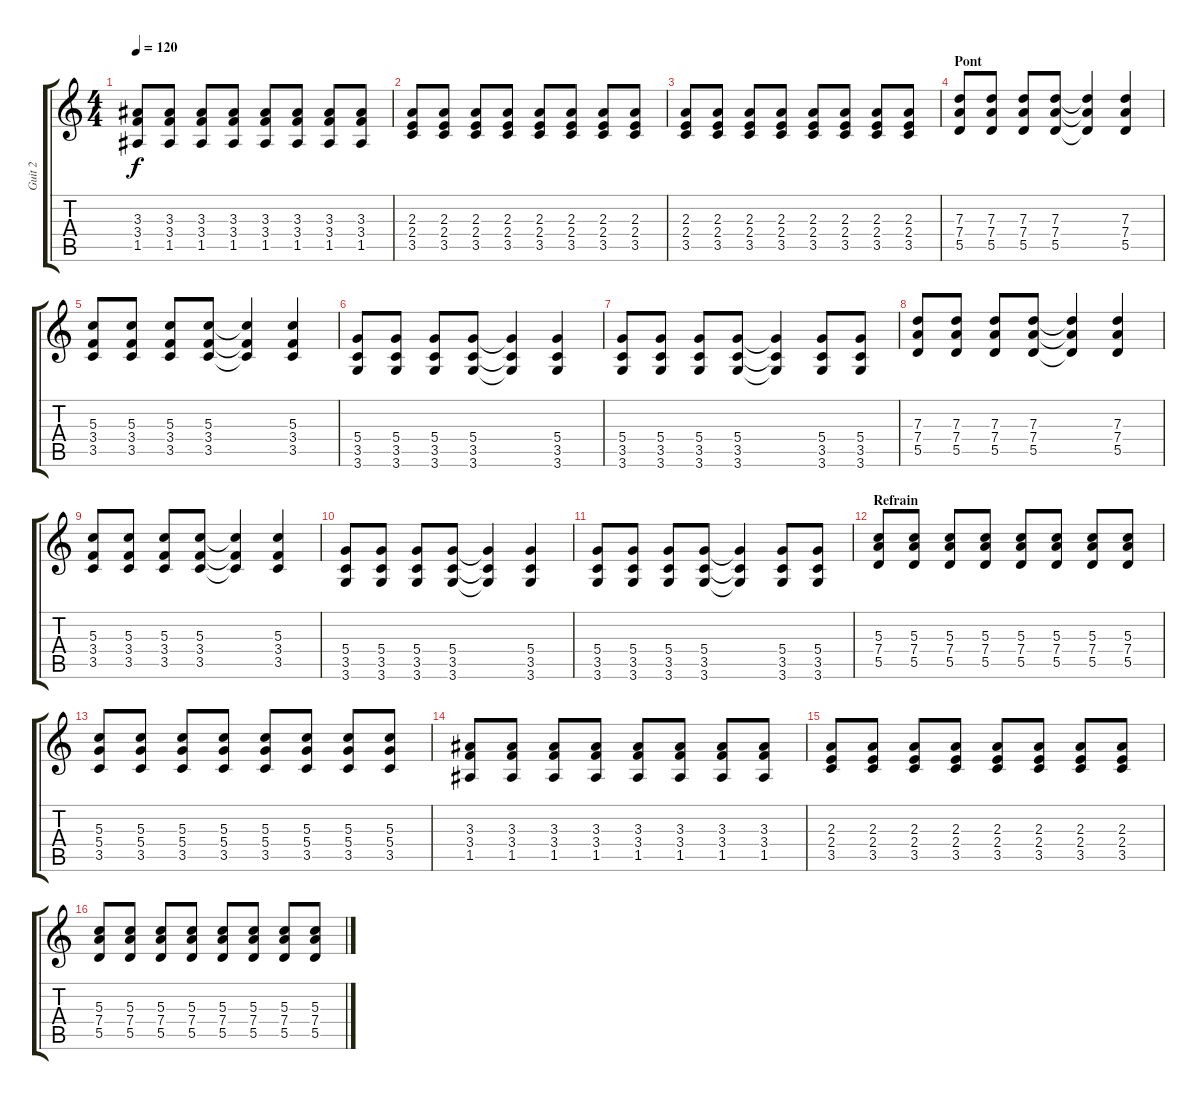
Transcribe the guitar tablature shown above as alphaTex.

\track ("Guit 2" "Guit 2") {instrument electricguitarmuted}
\staff {score tabs}
\tuning (E4 B3 G3 D3 A2 E2) {hide}
\ts (4 4)
\tempo 120
\clef g2
\ks c
(3.3 3.4 1.5).8{dy f} (3.3 3.4 1.5).8 (3.3 3.4 1.5).8 (3.3 3.4 1.5).8 (3.3 3.4 1.5).8 (3.3 3.4 1.5).8 (3.3 3.4 1.5).8 (3.3 3.4 1.5).8 |
(2.3 2.4 3.5).8 (2.3 2.4 3.5).8 (2.3 2.4 3.5).8 (2.3 2.4 3.5).8 (2.3 2.4 3.5).8 (2.3 2.4 3.5).8 (2.3 2.4 3.5).8 (2.3 2.4 3.5).8 |
(2.3 2.4 3.5).8 (2.3 2.4 3.5).8 (2.3 2.4 3.5).8 (2.3 2.4 3.5).8 (2.3 2.4 3.5).8 (2.3 2.4 3.5).8 (2.3 2.4 3.5).8 (2.3 2.4 3.5).8 |
\section ("" "Pont")
(7.3 7.4 5.5).8 (7.3 7.4 5.5).8 (7.3 7.4 5.5).8 (7.3 7.4 5.5).8 (7.3{t} 7.4{t} 5.5{t}).4 (7.3 7.4 5.5).4 |
(5.3 3.4 3.5).8 (5.3 3.4 3.5).8 (5.3 3.4 3.5).8 (5.3 3.4 3.5).8 (5.3{t} 3.4{t} 3.5{t}).4 (5.3 3.4 3.5).4 |
(5.4 3.5 3.6).8 (5.4 3.5 3.6).8 (5.4 3.5 3.6).8 (5.4 3.5 3.6).8 (5.4{t} 3.5{t} 3.6{t}).4 (5.4 3.5 3.6).4 |
(5.4 3.5 3.6).8 (5.4 3.5 3.6).8 (5.4 3.5 3.6).8 (5.4 3.5 3.6).8 (5.4{t} 3.5{t} 3.6{t}).4 (5.4 3.5 3.6).8 (5.4 3.5 3.6).8 |
(7.3 7.4 5.5).8 (7.3 7.4 5.5).8 (7.3 7.4 5.5).8 (7.3 7.4 5.5).8 (7.3{t} 7.4{t} 5.5{t}).4 (7.3 7.4 5.5).4 |
(5.3 3.4 3.5).8 (5.3 3.4 3.5).8 (5.3 3.4 3.5).8 (5.3 3.4 3.5).8 (5.3{t} 3.4{t} 3.5{t}).4 (5.3 3.4 3.5).4 |
(5.4 3.5 3.6).8 (5.4 3.5 3.6).8 (5.4 3.5 3.6).8 (5.4 3.5 3.6).8 (5.4{t} 3.5{t} 3.6{t}).4 (5.4 3.5 3.6).4 |
(5.4 3.5 3.6).8 (5.4 3.5 3.6).8 (5.4 3.5 3.6).8 (5.4 3.5 3.6).8 (5.4{t} 3.5{t} 3.6{t}).4 (5.4 3.5 3.6).8 (5.4 3.5 3.6).8 |
\section ("" "Refrain")
(5.3 7.4 5.5).8 (5.3 7.4 5.5).8 (5.3 7.4 5.5).8 (5.3 7.4 5.5).8 (5.3 7.4 5.5).8 (5.3 7.4 5.5).8 (5.3 7.4 5.5).8 (5.3 7.4 5.5).8 |
(5.3 5.4 3.5).8 (5.3 5.4 3.5).8 (5.3 5.4 3.5).8 (5.3 5.4 3.5).8 (5.3 5.4 3.5).8 (5.3 5.4 3.5).8 (5.3 5.4 3.5).8 (5.3 5.4 3.5).8 |
(3.3 3.4 1.5).8 (3.3 3.4 1.5).8 (3.3 3.4 1.5).8 (3.3 3.4 1.5).8 (3.3 3.4 1.5).8 (3.3 3.4 1.5).8 (3.3 3.4 1.5).8 (3.3 3.4 1.5).8 |
(2.3 2.4 3.5).8 (2.3 2.4 3.5).8 (2.3 2.4 3.5).8 (2.3 2.4 3.5).8 (2.3 2.4 3.5).8 (2.3 2.4 3.5).8 (2.3 2.4 3.5).8 (2.3 2.4 3.5).8 |
(5.3 7.4 5.5).8 (5.3 7.4 5.5).8 (5.3 7.4 5.5).8 (5.3 7.4 5.5).8 (5.3 7.4 5.5).8 (5.3 7.4 5.5).8 (5.3 7.4 5.5).8 (5.3 7.4 5.5).8
